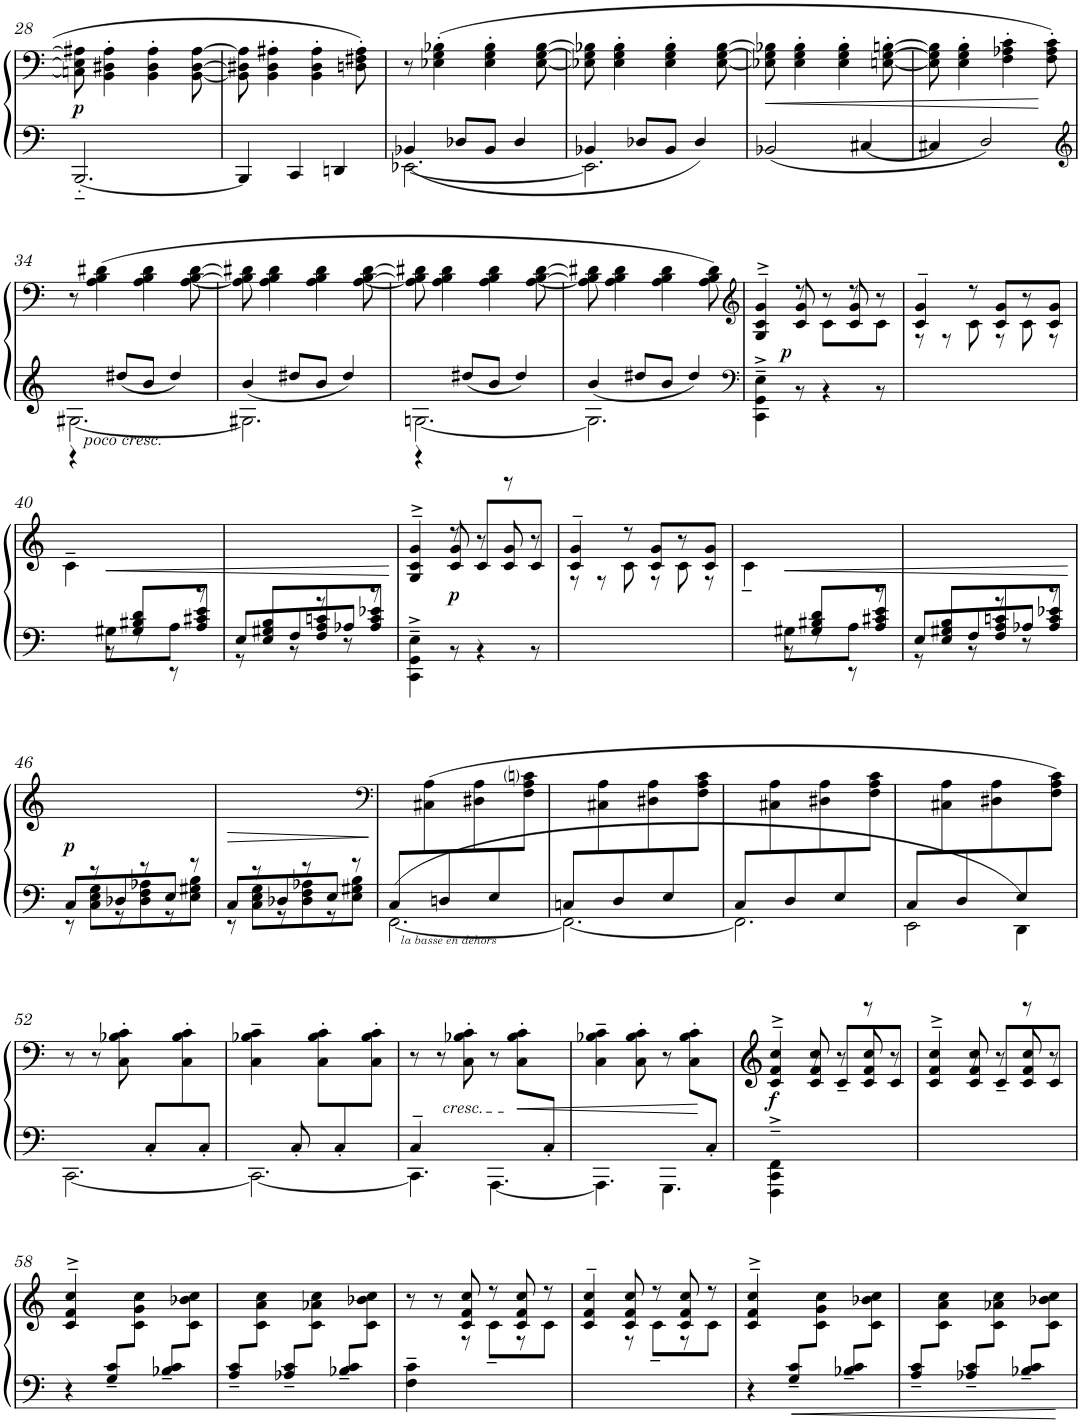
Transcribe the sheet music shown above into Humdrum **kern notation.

**kern	**kern	**dynam
*part1	*part1	*part1
*staff2	*staff1	*staff1/2
*I"Piano	*	*
*I'Pno.	*	*
!!LO:PB:g=z
*clefF4	*clefF4	*
*k[]	*k[]	*
*M6/8	*M6/8	*
=28	=28	=28
!	!	!LO:DY:b
[2.BBB'~/	8Cn\] 8E\] 8A#X\]	p
.	4BB\' 4D#X\' 4A#\'	.
.	4BB\' 4D#\' 4A#\'	.
.	[8BB\ [8D#\ [8A#\	.
=29	=29	=29
4BBB/]	8BB\] 8D#X\] 8A#\]	.
.	4BB\' 4D#\' 4A#X\'	.
4CC/	.	.
.	4BB\' 4D#\' 4A#\'	.
4DDn/	.	.
.	8Dn\' 8F#X\' 8A#\'	.
=30	=30	=30
*^	*	*
[2.EE-X\	4BB-X/	8r	.
.	.	(4E-X\' 4G\' 4B-X\'	.
.	8D-X/L	.	.
.	8BB-/J	4E-\' 4G\' 4B-\'	.
.	4D-/	.	.
.	.	[8E-\ [8G\ [8B-\	.
=31	=31	=31	=31
2.EE-\]	4BB-X/	8E-X\] 8G\] 8B-X\]	.
.	.	4E-\' 4G\' 4B-\'	.
.	8D-X/L	.	.
.	8BB-/J	4E-\' 4G\' 4B-\'	.
.	4D-/	.	.
.	.	[8E-\ [8G\ [8B-\	.
*v	*v	*	*
=32	=32	=32
!	!	!LO:HP:b
2BB-X/	8E-X\] 8G\] 8B-X\]	<
.	4E-\' 4G\' 4B-\'	.
.	4E-\' 4G\' 4B-\'	.
[4C#X/	.	.
.	[8En\' [8G\' [8Bn\'	.
=33	=33	=33
4C#X/]	8E\] 8G\] 8B\]	.
.	4E\' 4G\' 4B\'	.
2D/	.	.
.	4F\' 4A-X\' 4c\'	.
.	8F\' 8A-\' 8c\')	[
!!LO:LB:g=z
=34	=34	=34
*clefG2	*	*
*^	*	*
!LO:TX:b:i:t=poco cresc.	!	!	!
[2.G#X\	4r	8r	.
.	.	(4A\ 4B\ 4d#X\	.
.	8dd#X/L	.	.
.	8b/J	4A\ 4B\ 4d#\	.
.	4dd#/	.	.
.	.	[8A\ [8B\ [8d#\	.
=35	=35	=35	=35
2.G#X\]	4b/	8A\] 8B\] 8d#X\]	.
.	.	4A\ 4B\ 4d#\	.
.	8dd#X/L	.	.
.	8b/J	4A\ 4B\ 4d#\	.
.	4dd#/	.	.
.	.	[8A\ [8B\ [8d#\	.
=36	=36	=36	=36
[2.Gn\	4r	8A\] 8B\] 8d#X\]	.
.	.	4A\ 4B\ 4d#\	.
.	8dd#X/L	.	.
.	8b/J	4A\ 4B\ 4d#\	.
.	4dd#/	.	.
.	.	[8A\ [8B\ [8d#\	.
=37	=37	=37	=37
2.G\]	4b/	8A\] 8B\] 8d#X\]	.
.	.	4A\ 4B\ 4d#\	.
.	8dd#X/L	.	.
.	8b/J	4A\ 4B\ 4d#\	.
.	4dd#/	.	.
.	.	8A\ 8B\ 8d#\)	.
=38	=38	=38	=38
*clefF4	*	*clefG2	*
*	*	*^	*
4CC\~>^> 4GG\~>^> 4E\~>^>	4ryy	4G/~>^> 4c/~>^> 4g/~>^>	4.ryy	.
!	!	!	!	!LO:DY:b
8r	8r	8c/ 8g/	.	p
8ryy	4r	8r	8c\L	.
8r	.	8c/ 8g/	8ryy	.
8ryy	8r	8r	8c\J	.
*v	*v	*	*	*
=39	=39	=39	=39
2.ryy	4c/~> 4g/~>	8r	.
.	.	8r	.
.	8r	8c\	.
.	8c/ 8g/L	8r	.
.	8r	8c\	.
.	8c/ 8g/J	8r	.
!!LO:LB:g=z	!!
=40	=40	=40	=40
*^	*	*	*
4ryy	4ryy	4c~\	4ryy	.
!	!	!	!	!LO:HP:b
8G#X\L	8r	2ryy	2ryy	<
8r	8G#/ 8B#X/ 8d/L	.	.	.
8A\J	8r	.	.	.
8r	8A/ 8c#X/ 8e/J	.	.	.
*	*	*v	*v	*
=41	=41	=41	=41
8E/L	8r	2.ryy	.
8r	8E/ 8G#X/ 8B/L	.	.
8F/	8r	.	.
8r	8F/ 8A/ 8cn/	.	.
8A-X/J	8r	.	.
8r	8A-/ 8c/ 8e-X/J	.	.
*v	*v	*	*
.	.	[
=42	=42	=42
*^	*^	*
4CC\~>^> 4GG\~>^> 4E\~>^>	4ryy	4G/~>^> 4c/~>^> 4g/~>^>	4.ryy	.
!	!	!	!	!LO:DY:b
8r	8r	8c/ 8g/	.	p
8ryy	4r	8r	8c/L	.
8r	.	8c/ 8g/	8ryy	.
8ryy	8r	8r	8c/J	.
*v	*v	*	*	*
=43	=43	=43	=43
2.ryy	4c/~> 4g/~>	8r	.
.	.	8r	.
.	8r	8c\	.
.	8c/ 8g/L	8r	.
.	8r	8c\	.
.	8c/ 8g/J	8r	.
=44	=44	=44	=44
*^	*	*	*
4ryy	4ryy	4c~<\	4ryy	.
!	!	!	!	!LO:HP:b
8G#X\L	8r	2ryy	2ryy	<
8r	8G#/ 8B#X/ 8d/L	.	.	.
8A\J	8r	.	.	.
8r	8A/ 8c#X/ 8e/J	.	.	.
*	*	*v	*v	*
=45	=45	=45	=45
8E/L	8r	2.ryy	.
8r	8E/ 8G#X/ 8B/L	.	.
8F/	8r	.	.
8r	8F/ 8A/ 8cn/	.	.
8A-X/J	8r	.	.
8r	8A-/ 8c/ 8e-X/J	.	.
*v	*v	*	*
.	.	[
!!LO:LB:g=z
=46	=46	=46
*^	*	*
!	!	!	!LO:DY:b
8C/L	8r	2.ryy	p
8r	8C\ 8E\ 8G\L	.	.
8D-X/	8r	.	.
8r	8D-\ 8F\ 8A-X\	.	.
8E/J	8r	.	.
8r	8E\ 8G#X\ 8B\J	.	.
=47	=47	=47	=47
!	!	!	!LO:HP:b
8C/L	8r	2.ryy	>
8r	8C\ 8E\ 8G\L	.	.
8D-X/	8r	.	.
8r	8D-\ 8F\ 8A-X\	.	.
8E/J	8r	.	.
8r	8E\ 8G#X\ 8B\J	.	.
*v	*v	*	*
.	.	]
=48	=48	=48
*	*clefF4	*
*^	*^	*
!LO:TX:b:i:t=la basse en dehors	!	!	!	!
[2.FF\	8C/L	2.ryy	8ryy	.
.	8ryy	.	(8C#X\ 8A\	.
.	8Dn/	.	8ryy	.
.	8ryy	.	8D#X\ 8A\	.
.	8E/	.	8ryy	.
.	8ryy	.	8F\ 8A\ 8cni\J	.
=49	=49	=49	=49	=49
2.FF\_	8Cn/L	2.ryy	8ryy	.
.	8ryy	.	8C#X\ 8A\	.
.	8D/	.	8ryy	.
.	8ryy	.	8D#X\ 8A\	.
.	8E/	.	8ryy	.
.	8ryy	.	8F\ 8A\ 8c\J	.
=50	=50	=50	=50	=50
2.FF\]	8C/L	2.ryy	8ryy	.
.	8ryy	.	8C#X\ 8A\	.
.	8D/	.	8ryy	.
.	8ryy	.	8D#X\ 8A\	.
.	8E/	.	8ryy	.
.	8ryy	.	8F\ 8A\ 8c\J	.
=51	=51	=51	=51	=51
2EE\	8C/L	2.ryy	8ryy	.
.	8ryy	.	8C#X\ 8A\	.
.	8D/	.	8ryy	.
.	8ryy	.	8D#X\ 8A\	.
4DD\	8E/	.	8ryy	.
.	8ryy	.	8F\ 8A\ 8c\J)	.
*	*	*v	*v	*
!!LO:LB:g=z
=52	=52	=52	=52
4.ryy	[<2.CC\	8r	.
.	.	8r	.
.	.	8C\' 8B-X\' 8c\'	.
8C'/L	.	8ryy	.
8ryy	.	8C\' 8B-\' 8c\'	.
8C'/J	.	8ryy	.
=53	=53	=53	=53
4ryy	2.CC\_	4C\~ 4B-X\~ 4c\~	.
8C'/	.	8ryy	.
8ryy	.	8C\' 8B-\' 8c\'L	.
8C'/	.	8ryy	.
8ryy	.	8C\' 8B-\' 8c\'J	.
=54	=54	=54	=54
*	*^	*	*
8ryy	4.CC\]	4C~/	8r	.
!	!	!	!LO:TX:b:i:t=cresc.	!
.	.	.	8r	.
.	.	2ryy	8C\' 8B-X\' 8c\'	.
.	[<4.AAA\	.	8r	.
!	!	!	!	!LO:HP:b
.	.	.	8C\' 8B-\' 8c\'L	<
8C'/J	.	.	8ryy	.
*	*v	*v	*	*
=55	=55	=55	=55
8ryy	4.AAA\]	4C\~ 4B-X\~ 4c\~	.
.	.	8C\' 8B-\' 8c\'	.
.	4.GGG\	8r	.
.	.	8C\'> 8B-\'> 8c\'>L	.
8C'/J	.	8ryy	[
*v	*v	*	*
=56	=56	=56
*	*^	*
!	!	!	!LO:DY:b
4FFF\~^> 4CC\~^> 4FF\~^>	4c/~>^> 4f/~>^> 4cc/~>^>	4.ryy	f
8r	8c/ 8f/ 8cc/	.	.
8ryy	8r	8c~</L	.
8r	8c/ 8f/ 8cc/	8ryy	.
8ryy	8r	8c/J	.
=57	=57	=57	=57
4ryy	4c/~>^> 4f/~>^> 4cc/~>^>	4.ryy	.
8r	8c/ 8f/ 8cc/	.	.
8ryy	8r	8c~</L	.
8r	8c/ 8f/ 8cc/	8ryy	.
8ryy	8r	8c/J	.
*	*v	*v	*
!!LO:LB:g=z
=58	=58	=58
*^	*	*
4ryy	4r	4c/~>^> 4f/~>^> 4cc/~>^>	.
8G/~ 8c/~L	8ryy	8ryy	.
8ryy	4ryy	8c\ 8g\ 8cc\J	.
8B-X/~ 8c/~L	.	8ryy	.
8ryy	8ryy	8c\ 8b-X\ 8cc\J	.
=59	=59	=59	=59
8A/~ 8c/~L	2.ryy	8ryy	.
8ryy	.	8c\ 8a\ 8cc\J	.
8A-X/~ 8c/~L	.	8ryy	.
8ryy	.	8c\ 8a-X\ 8cc\J	.
8B-X/~ 8c/~L	.	8ryy	.
8ryy	.	8c\ 8b-X\ 8cc\J	.
*v	*v	*	*
=60	=60	=60
*	*^	*
4F\~ 4c\~	8r	4ryy	.
.	8r	.	.
8ryy	8c/ 8f/ 8cc/	8r	.
4ryy	8r	8c~\L	.
.	8c/ 8f/ 8cc/	8r	.
8ryy	8r	8c\J	.
=61	=61	=61	=61
2.ryy	4c/~> 4f/~> 4cc/~>	4ryy	.
.	8c/ 8f/ 8cc/	8r	.
.	8r	8c~\L	.
.	8c/ 8f/ 8cc/	8r	.
.	8r	8c\J	.
*	*v	*v	*
=62	=62	=62
*^	*	*
4ryy	4r	4c/~>^> 4f/~>^> 4cc/~>^>	.
!	!	!	!LO:HP:b=2
8G/~ 8c/~L	8ryy	8ryy	<
8ryy	4ryy	8c\ 8g\ 8cc\J	.
8B-X/~ 8c/~L	.	8ryy	.
8ryy	8ryy	8c\ 8b-X\ 8cc\J	.
=63	=63	=63	=63
8A/~ 8c/~L	2.ryy	8ryy	.
8ryy	.	8c\ 8a\ 8cc\J	.
8A-X/~ 8c/~L	.	8ryy	.
8ryy	.	8c\ 8a-X\ 8cc\J	.
8B-X/~ 8c/~L	.	8ryy	.
8ryy	.	8c\ 8b-X\ 8cc\J	.
*v	*v	*	*
.	.	[
=	=	=
*-	*-	*-
